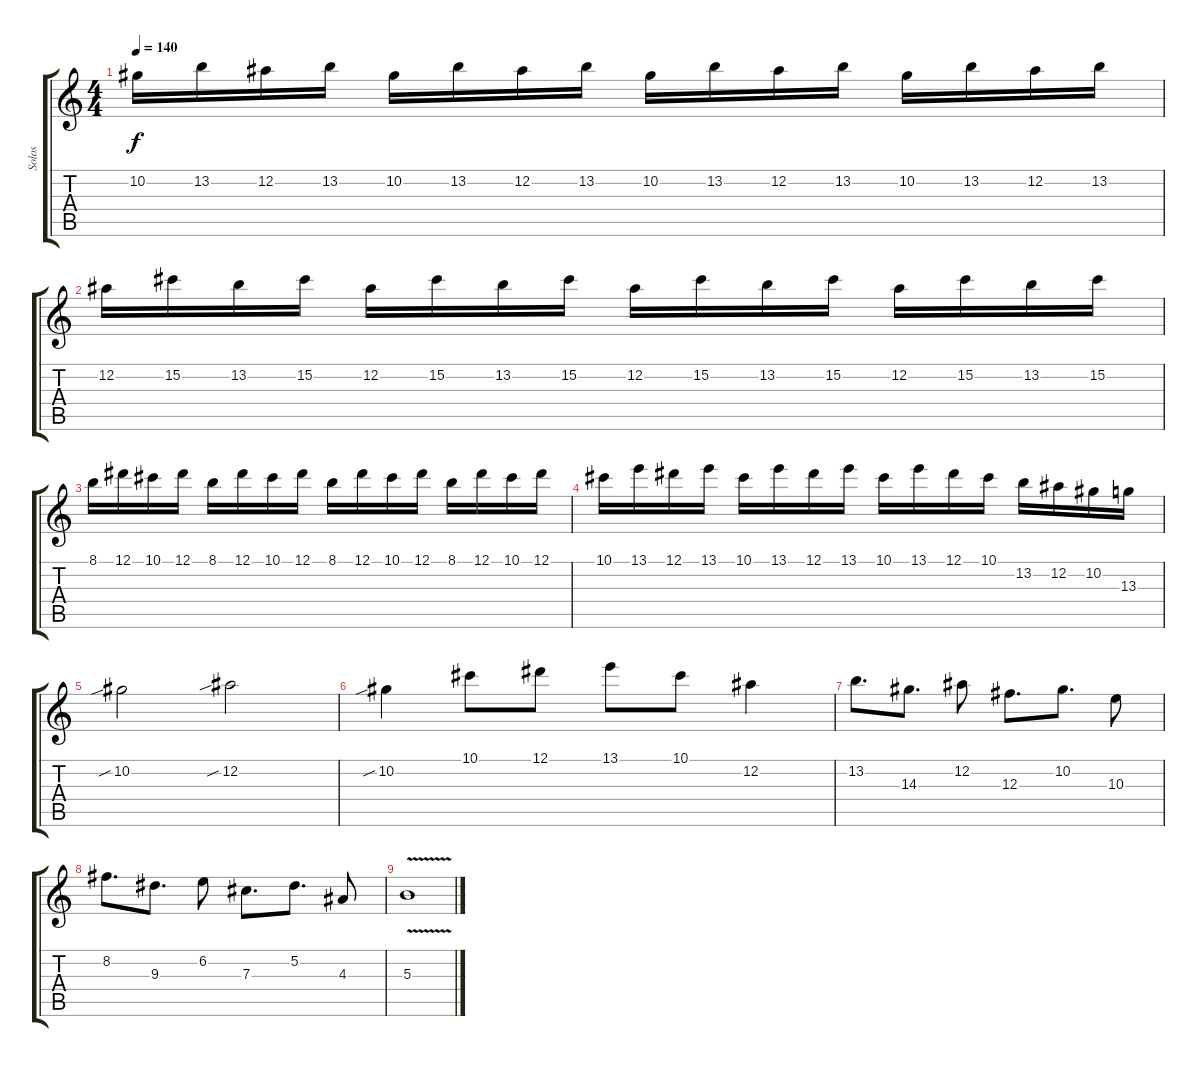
\track ("Solos" "Solos") {instrument distortionguitar}
\staff {score tabs}
\tuning (Eb4 Bb3 Gb3 Db3 Ab2 Eb2) {hide}
\ts (4 4)
\tempo 140
\clef g2
\ks c
10.2.16{dy f} 13.2.16 12.2.16 13.2.16 10.2.16 13.2.16 12.2.16 13.2.16 10.2.16 13.2.16 12.2.16 13.2.16 10.2.16 13.2.16 12.2.16 13.2.16 |
12.2.16 15.2.16 13.2.16 15.2.16 12.2.16 15.2.16 13.2.16 15.2.16 12.2.16 15.2.16 13.2.16 15.2.16 12.2.16 15.2.16 13.2.16 15.2.16 |
8.1.16 12.1.16 10.1.16 12.1.16 8.1.16 12.1.16 10.1.16 12.1.16 8.1.16 12.1.16 10.1.16 12.1.16 8.1.16 12.1.16 10.1.16 12.1.16 |
10.1.16 13.1.16 12.1.16 13.1.16 10.1.16 13.1.16 12.1.16 13.1.16 10.1.16 13.1.16 12.1.16 10.1.16 13.2.16 12.2.16 10.2.16 13.3.16 |
10.2{sib}.2 12.2{sib}.2 |
10.2{sib}.4 10.1.8 12.1.8 13.1.8 10.1.8 12.2.4 |
13.2.8{d} 14.3.8{d} 12.2.8 12.3.8{d} 10.2.8{d} 10.3.8 |
8.2.8{d} 9.3.8{d} 6.2.8 7.3.8{d} 5.2.8{d} 4.3.8 |
5.3{v}.1
